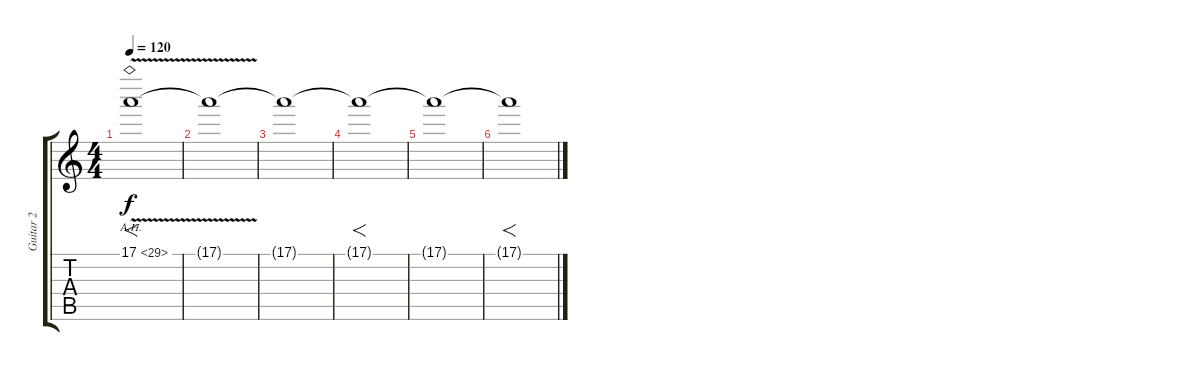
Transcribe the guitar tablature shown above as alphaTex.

\track ("Guitar 2" "Guitar 2") {instrument distortionguitar}
\staff {score tabs}
\tuning (E4 B3 G3 D3 A2 E2) {hide}
\ts (4 4)
\tempo 120
\clef g2
\ks c
17.1{ah 12 v}.1{f dy f} |
17.1{t}.1 |
17.1{t}.1 |
17.1{t}.1{f} |
17.1{t}.1 |
17.1{t}.1{f}
